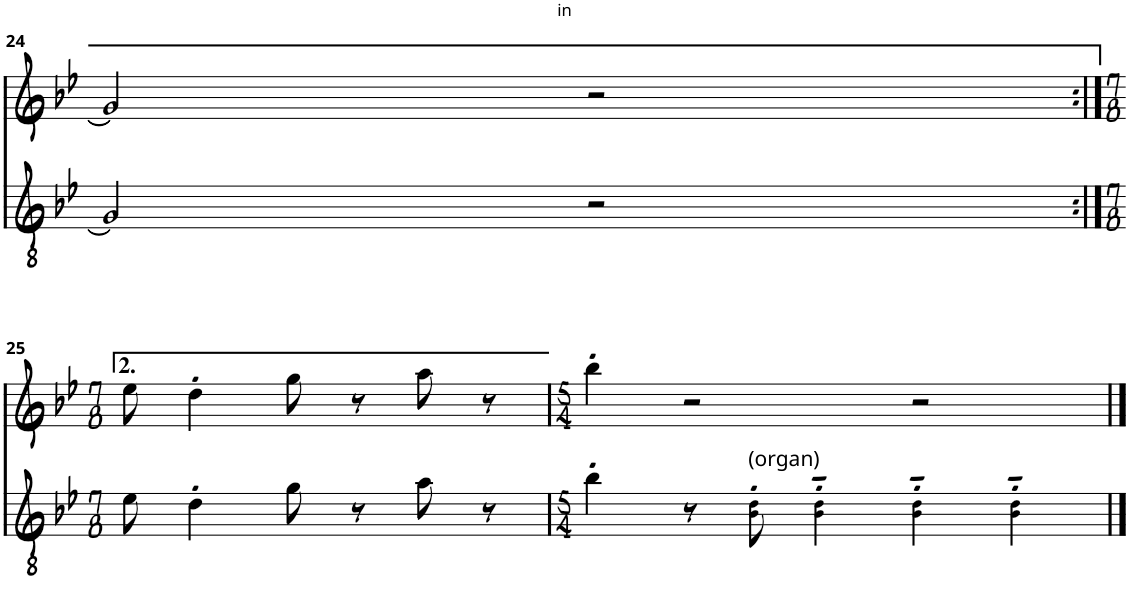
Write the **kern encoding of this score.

**kern	**kern
*part2	*part1
*staff2	*staff1
*I"Tenor Saxophone	*I"Bb Trumpet
*I'T Sax	*I'Tpt
!!LO:PB:g=z
*clefGv2	*clefG2
*ITrd8c14	*ITrd1c2
*k[b-e-]	*k[b-e-]
*M4/4	*M4/4
=24	=24
2G/]	2g/]
2r	2r
!!LO:LB:g=z
=25:|!	=25:|!
*M7/8	*M7/8
8e-\	8ee-\
4d'\	4dd'\
8g\	8gg\
8r	8r
8a\	8aa\
8r	8r
=26	=26
*M5/4	*M5/4
4b-'\	4bb-'\
8r	2r
!LO:TX:a:t=(organ)	!
8B-!\' 8d!\'	.
4B-!\'~ 4d!\'~	.
4B-!\'~ 4d!\'~	2r
4B-!\'~ 4d!\'~	.
==	==
*-	*-
